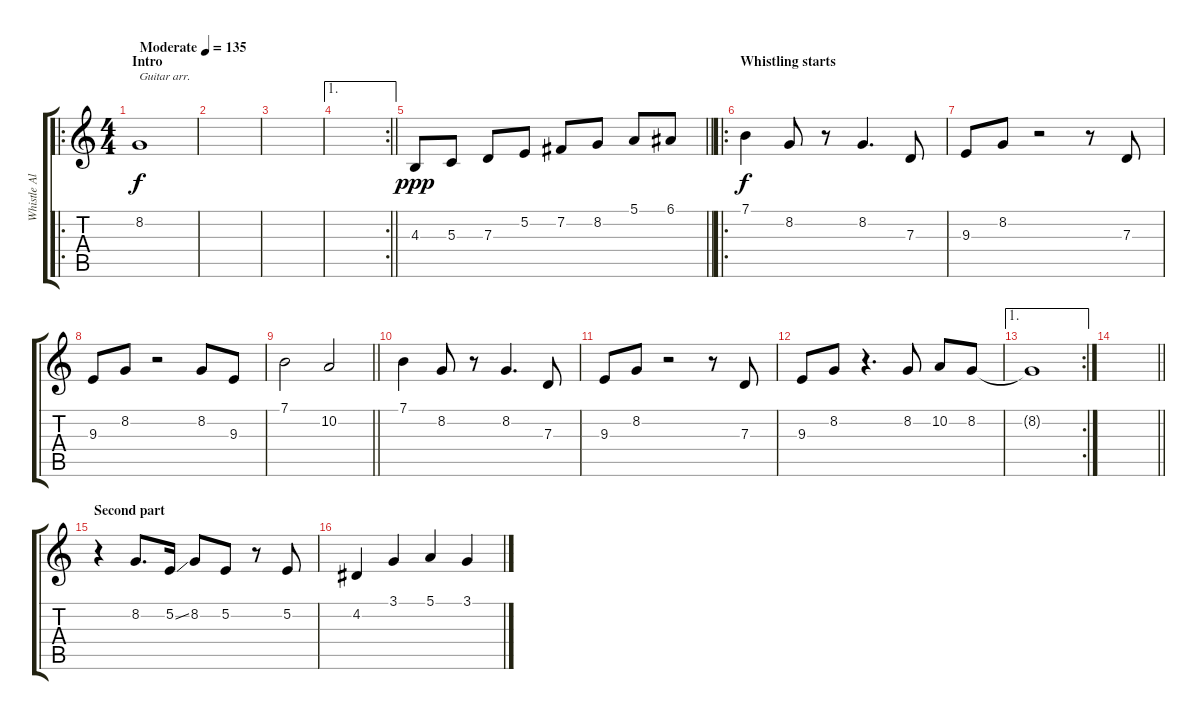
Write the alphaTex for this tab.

\track ("Whistle Alt." "Whistle Al") {instrument piccolo}
\staff {score tabs}
\tuning (E4 B3 G3 D3 A2 E2) {hide}
\ro
\ts (4 4)
\section ("" "Intro")
\tempo (135 "Moderate")
\clef g2
\ks c
8.2.1{txt "Guitar arr." dy f instrument piccolo} |
|
|
\ae 1
\rc 2
\barLineRight lightlight
|
\barLineRight lightlight
4.3.8{dy ppp} 5.3.8 7.3.8 5.2.8 7.2.8 8.2.8 5.1.8 6.1.8 |
\ro
\section ("" "Whistling starts")
7.1.4{dy f} 8.2.8 r.8 8.2.4{d} 7.3.8 |
9.3.8 8.2.8 r.2 r.8 7.3.8 |
9.3.8 8.2.8 r.2 8.2.8 9.3.8 |
\barLineRight lightlight
7.1.2 10.2.2 |
7.1.4 8.2.8 r.8 8.2.4{d} 7.3.8 |
9.3.8 8.2.8 r.2 r.8 7.3.8 |
9.3.8 8.2.8 r.4{d} 8.2.8 10.2.8 8.2.8 |
\ae 1
\rc 2
8.2{t}.1 |
\barLineRight lightlight
|
\section ("" "Second part")
r.4 8.2.8{d} 5.2{ss}.16 8.2.8 5.2.8 r.8 5.2.8 |
4.2.4 3.1.4 5.1.4 3.1.4
